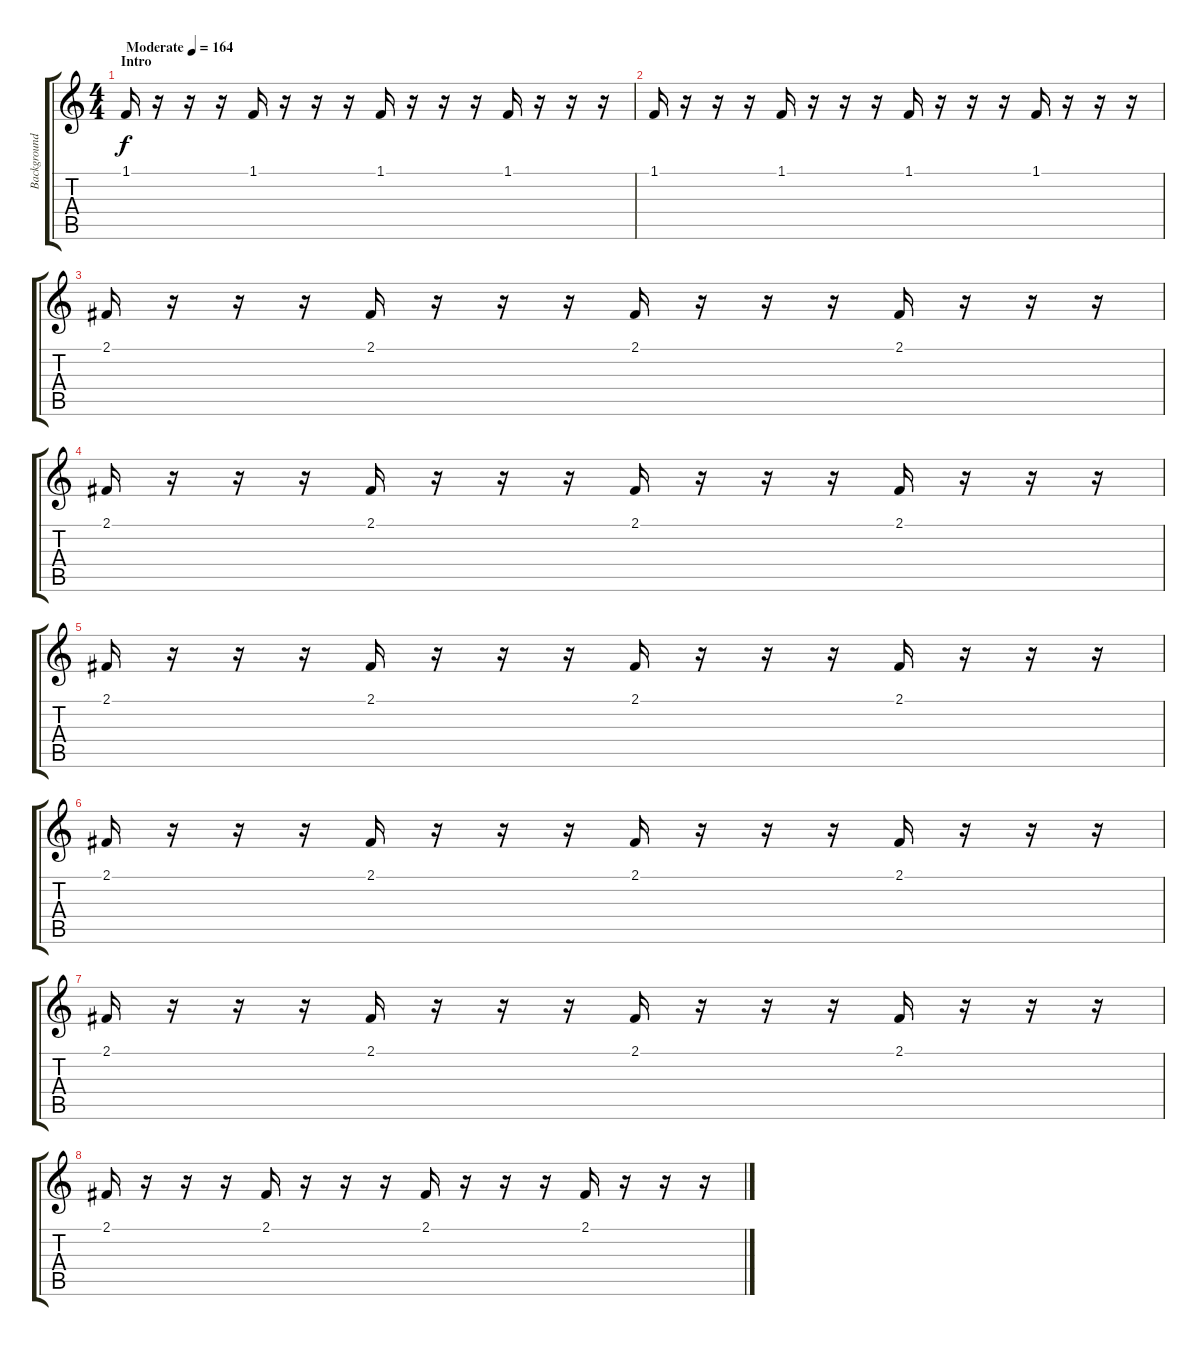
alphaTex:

\track ("Background Voices" "Background") {instrument choiraahs}
\staff {score tabs}
\tuning (E4 B3 G3 D3 A2 E2) {hide}
\ts (4 4)
\section ("" "Intro")
\tempo (164 "Moderate")
\clef g2
\ks c
1.1.16{dy f instrument choiraahs} r.16 r.16 r.16 1.1.16 r.16 r.16 r.16 1.1.16 r.16 r.16 r.16 1.1.16 r.16 r.16 r.16 |
1.1.16 r.16 r.16 r.16 1.1.16 r.16 r.16 r.16 1.1.16 r.16 r.16 r.16 1.1.16 r.16 r.16 r.16 |
2.1.16 r.16 r.16 r.16 2.1.16 r.16 r.16 r.16 2.1.16 r.16 r.16 r.16 2.1.16 r.16 r.16 r.16 |
2.1.16 r.16 r.16 r.16 2.1.16 r.16 r.16 r.16 2.1.16 r.16 r.16 r.16 2.1.16 r.16 r.16 r.16 |
2.1.16 r.16 r.16 r.16 2.1.16 r.16 r.16 r.16 2.1.16 r.16 r.16 r.16 2.1.16 r.16 r.16 r.16 |
2.1.16 r.16 r.16 r.16 2.1.16 r.16 r.16 r.16 2.1.16 r.16 r.16 r.16 2.1.16 r.16 r.16 r.16 |
2.1.16 r.16 r.16 r.16 2.1.16 r.16 r.16 r.16 2.1.16 r.16 r.16 r.16 2.1.16 r.16 r.16 r.16 |
2.1.16 r.16 r.16 r.16 2.1.16 r.16 r.16 r.16 2.1.16 r.16 r.16 r.16 2.1.16 r.16 r.16 r.16
